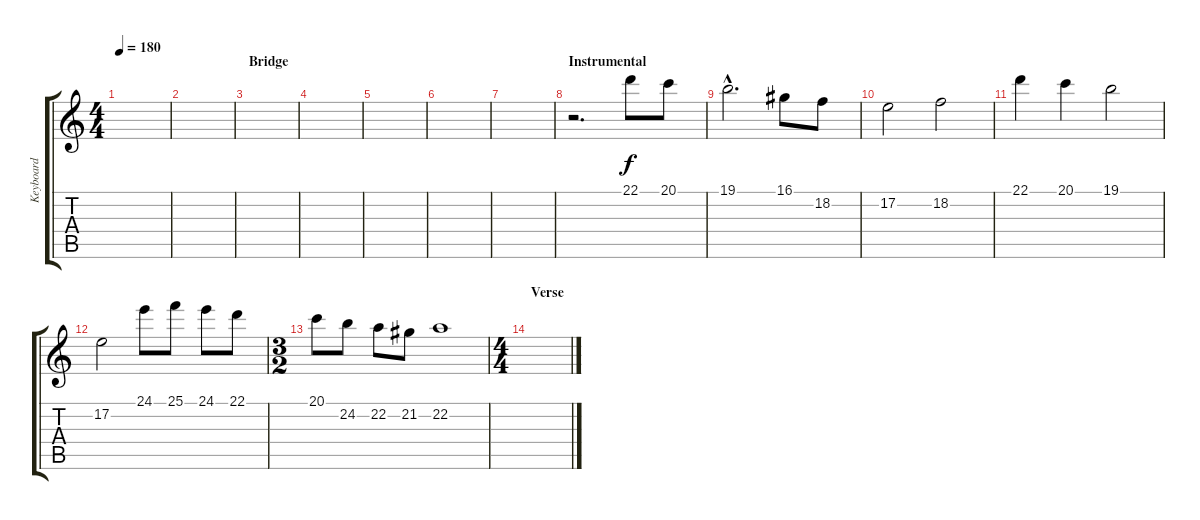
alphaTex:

\track ("Keyboard" "Keyboard") {instrument panflute}
\staff {score tabs}
\tuning (E4 B3 G3 D3 A2 E2) {hide}
\ts (4 4)
\tempo 180
\clef g2
\ks c
|
|
\section ("" "Bridge")
|
|
|
|
|
\section ("" "Instrumental")
r.2{d} 22.1.8 20.1.8 |
19.1{hac}.2{d} 16.1.8 18.2.8 |
17.2.2 18.2.2 |
22.1.4 20.1.4 19.1.2 |
17.2.2 24.1.8 25.1.8 24.1.8 22.1.8 |
\ts (3 2)
20.1.8 24.2.8 22.2.8 21.2.8 22.2.1 |
\ts (4 4)
\section ("" "Verse")
